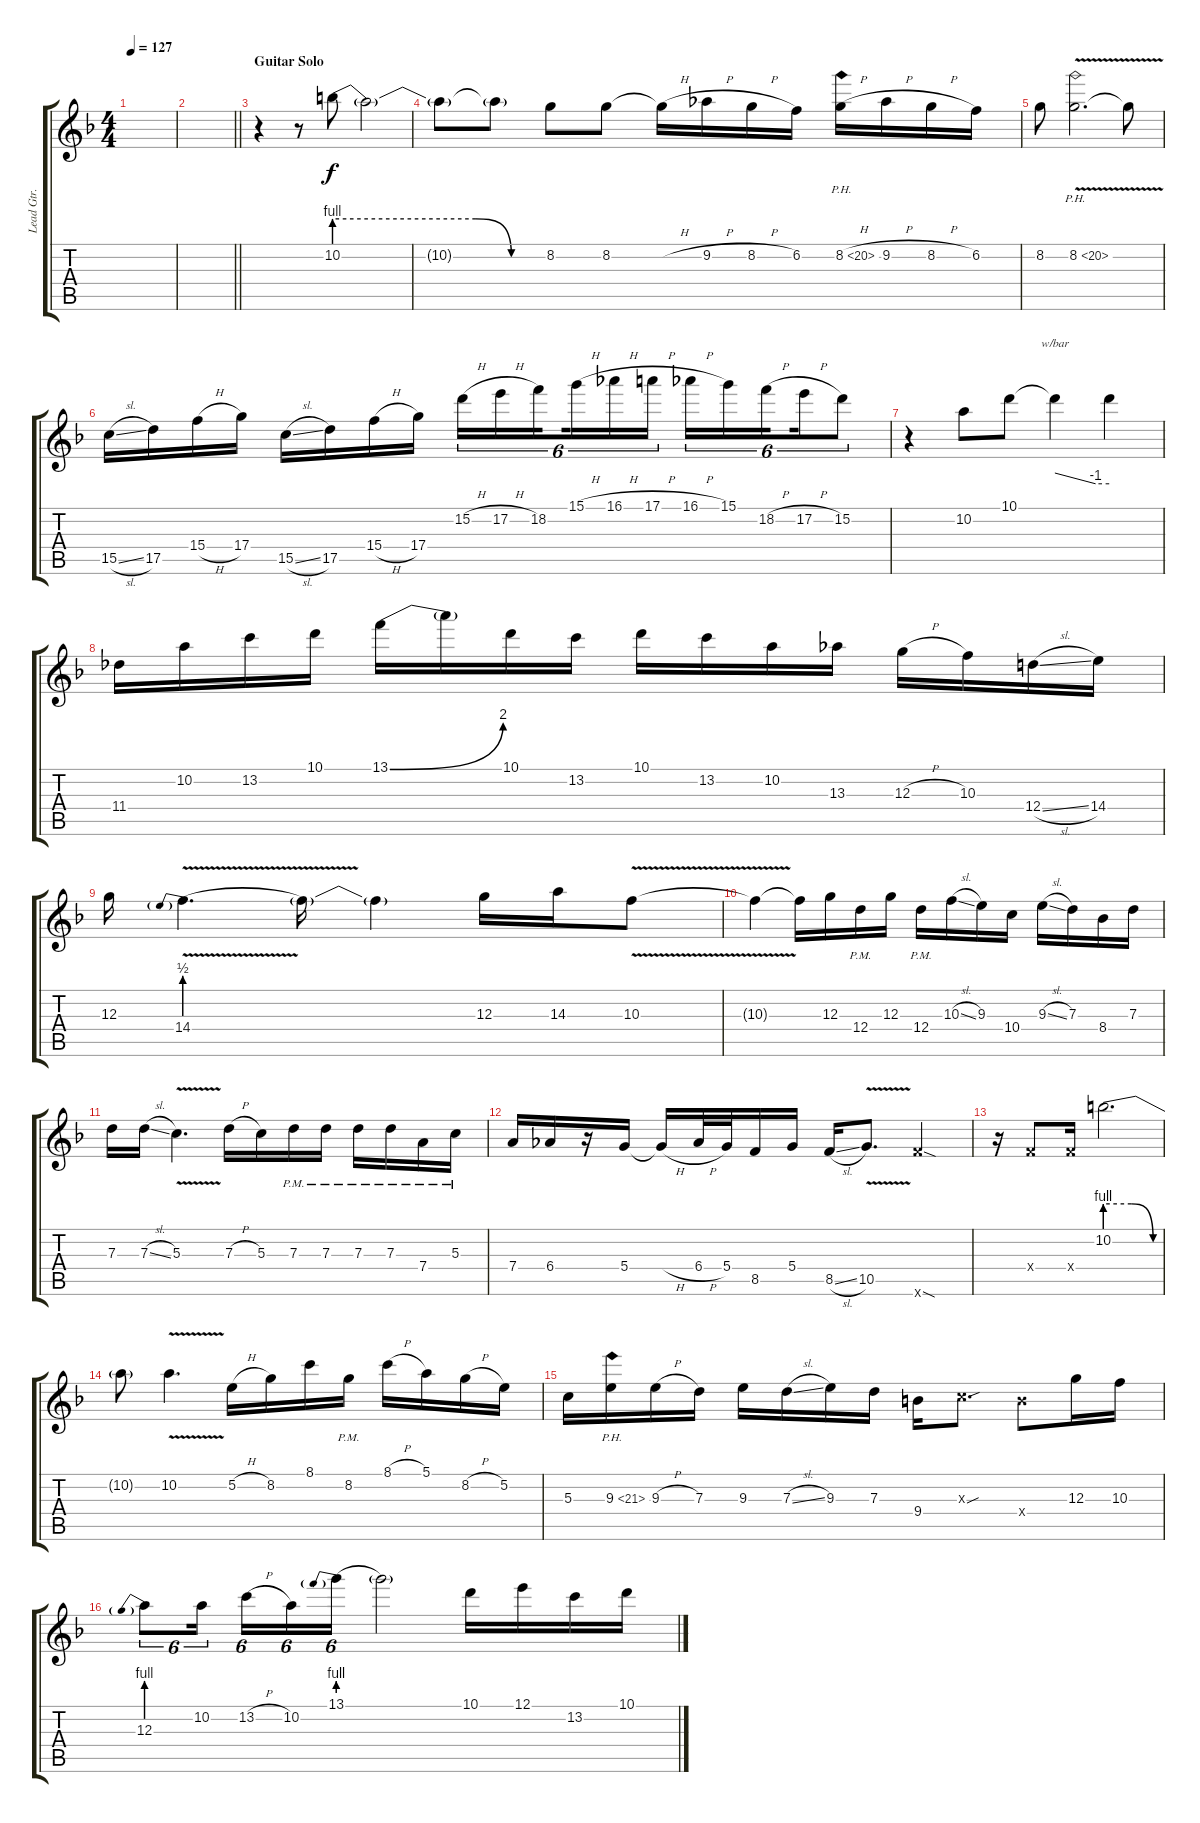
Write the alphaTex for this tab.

\track ("Lead Gtr." "Lead Gtr.") {instrument distortionguitar}
\staff {score tabs}
\tuning (E4 B3 G3 D3 A2 D2) {hide}
\ts (4 4)
\tempo 127
\clef g2
\ks dminor
|
\barLineRight lightlight
|
\section ("" "Guitar Solo")
r.4{volume 15} r.8 10.2{be (custom 0 4 40 4 50 0 60 0)}.8 10.2{t}.2 |
10.2{t}.8 10.2{t}.8 8.2.8 8.2.8 8.2{h t}.16 9.2{h}.16 8.2{h}.16 6.2.16 8.2{ph 12 h}.16 9.2{h}.16 8.2{h}.16 6.2.16 |
8.2.8 8.2{ph 12 v}.2{d} 8.2{t}.8 |
15.5{sl}.16 17.5.16 15.4{h}.16 17.4.16 15.5{sl}.16 17.5.16 15.4{h}.16 17.4.16 15.2{h}.16{tu (6 4)} 17.2{h}.16{tu (6 4)} 18.2.16{tu (6 4) beam splitsecondary} 15.1{h}.16{tu (6 4)} 16.1{h}.16{tu (6 4)} 17.1{h}.16{tu (6 4)} 16.1{h}.16{tu (6 4)} 15.1.16{tu (6 4)} 18.2{h}.16{tu (6 4) beam splitsecondary} 17.2{h}.16{tu (6 4)} 15.2.8{tu (6 4)} |
r.4 10.2.8 10.1.8 10.1{t}.4{tbe (custom default 0 0 45 -4 60 -4)} 10.1{t}.4 |
11.4.16 10.2.16 13.2.16 10.1.16 13.1{be (bend 0 0 60 8)}.16 13.1{t}.16 10.1.16 13.2.16 10.1.16 13.2.16 10.2.16 13.3.16 12.3{h}.16 10.3.16 12.4{sl}.16 14.4.16 |
12.3.16 14.4{be (prebend 0 2 60 2) v}.4{d} 14.4{t}.16 14.4{t}.4 12.3.16 14.3.16 10.3{v}.8 |
10.3{t}.4 10.3{t}.16 12.3.16 12.4{pm}.16 12.3.16 12.4{pm}.16 10.3{sl}.16 9.3.16 10.4.16 9.3{sl}.16 7.3.16 8.4.16 7.3.16 |
7.3.16 7.3{sl}.16 5.3{v}.4{d} 7.3{h}.16 5.3.16 7.3{pm}.16 7.3{pm}.16 7.3{pm}.16 7.3{pm}.16 7.4{pm}.16 5.3{pm}.16 |
7.4.16 6.4.16 r.16 5.4.16 5.4{h t}.16 6.4{h}.32 5.4.32 8.5.16 5.4.16 8.5{sl}.16 10.5{v}.8{d} 15.6{sod x}.4 |
r.16 3.4{x}.8 3.4{x}.16 10.2{be (custom 0 4 29 4 53 0 60 0)}.2{d} |
10.2{t}.8 10.2{v}.4{d} 5.2{h}.16 8.2.16 8.1.16 8.2{pm}.16 8.1{h}.16 5.1.16 8.2{h}.16 5.2.16 |
5.3.16 9.3{ph 12}.16 9.3{h}.16 7.3.16 9.3.16 7.3{sl}.16 9.3.16 7.3.16 9.4.16 5.3{sou x}.8{d} 9.4{x}.8 12.3.16 10.3.16 |
12.3{be (prebend 0 4 60 4)}.8{tu (6 4)} 10.2.16{tu (6 4) beam splitsecondary} 13.2{h}.16{tu (6 4)} 10.2.16{tu (6 4)} 13.1{be (prebend 0 4 60 4)}.16{tu (6 4)} 13.1{t}.2 10.1.16 12.1.16 13.2.16 10.1.16
